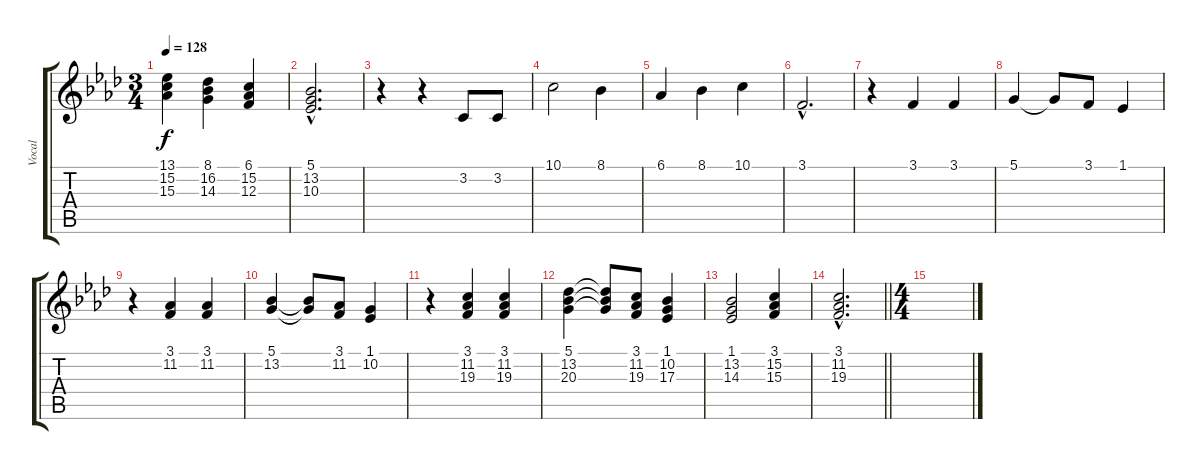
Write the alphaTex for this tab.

\track ("Vocal" "Vocal") {instrument clarinet}
\staff {score tabs}
\tuning (D4 A3 F3 C3 G2 D2) {hide}
\ts (3 4)
\tempo 128
\clef g2
\ks fminor
(13.1 15.2 15.3).4{dy f} (8.1 16.2 14.3).4 (6.1 15.2 12.3).4 |
(5.1{hac} 13.2{hac} 10.3{hac}).2{d} |
r.4 r.4 3.2.8 3.2.8 |
10.1.2 8.1.4 |
6.1.4 8.1.4 10.1.4 |
3.1{hac}.2{d} |
r.4 3.1.4 3.1.4 |
5.1.4 5.1{t}.8 3.1.8 1.1.4 |
r.4 (3.1 11.2).4 (3.1 11.2).4 |
(5.1 13.2).4 (5.1{t} 13.2{t}).8 (3.1 11.2).8 (1.1 10.2).4 |
r.4 (3.1 11.2 19.3).4 (3.1 11.2 19.3).4 |
(5.1 13.2 20.3).4 (5.1{t} 13.2{t} 20.3{t}).8 (3.1 11.2 19.3).8 (1.1 10.2 17.3).4 |
(1.1 13.2 14.3).2 (3.1 15.2 15.3).4 |
\barLineRight lightlight
(3.1{hac} 11.2{hac} 19.3{hac}).2{d} |
\ts (4 4)
